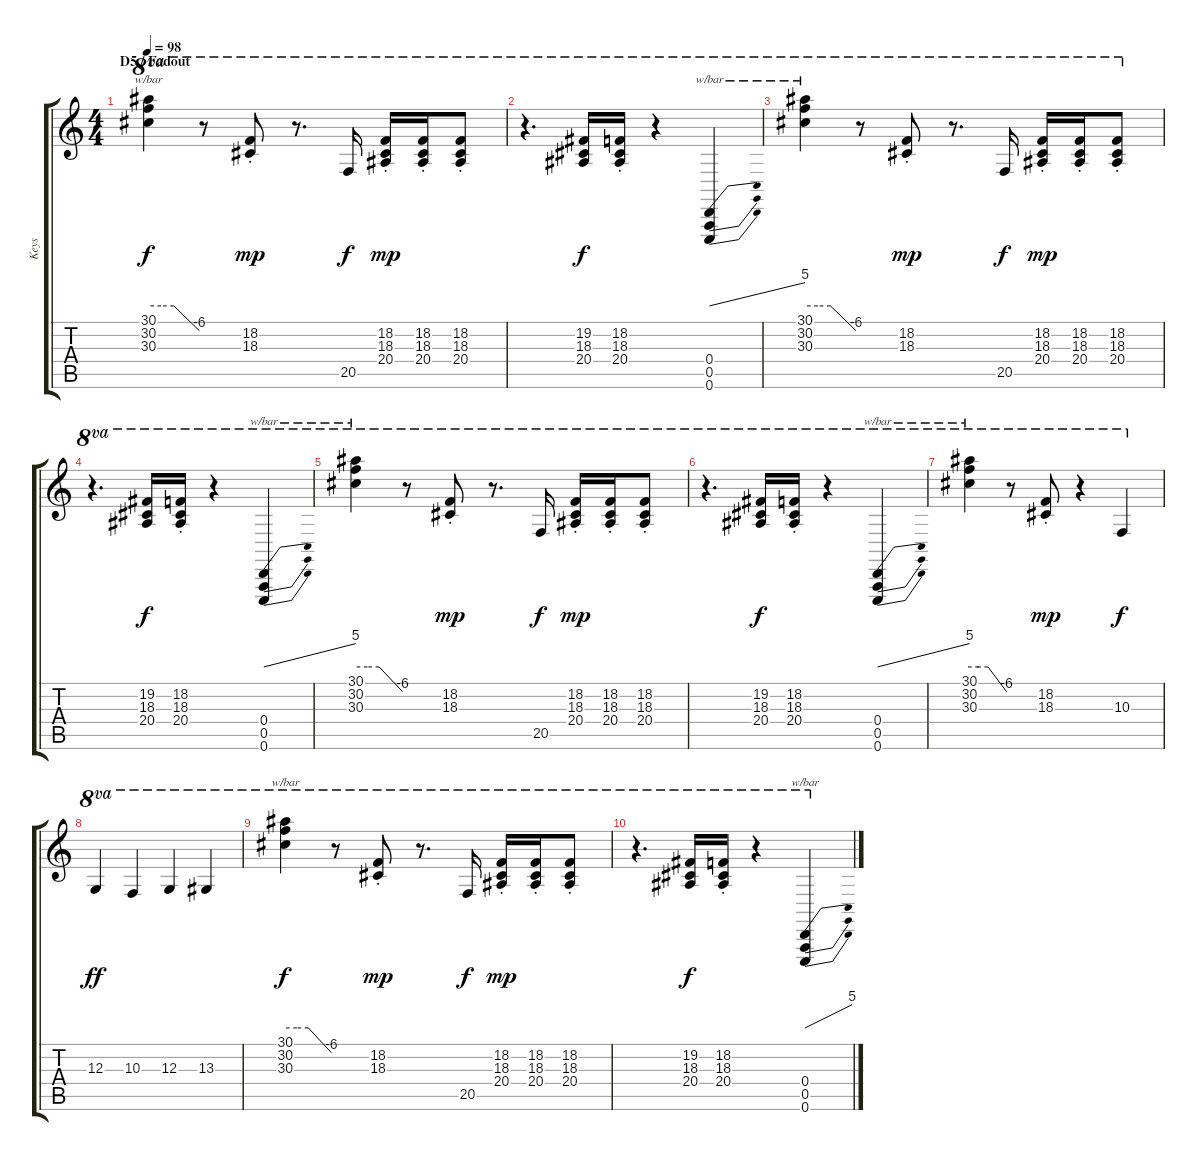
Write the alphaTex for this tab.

\track ("Keys" "Keys") {instrument rockorgan}
\staff {score tabs}
\tuning (E4 B3 G3 D3 A2 E2) {hide}
\ts (4 4)
\section ("" "D5 / Fadout")
\tempo 98
\clef g2
\ks c
(30.1 30.2 30.3).4{tbe (custom default 0 0 15 0 30 0 60 -24) ot 8va dy f} r.8{ot 8va} (18.2{st} 18.3{st}).8{ot 8va dy mp} r.8{d ot 8va} 20.5.16{ot 8va dy f} (18.2{st} 18.3{st} 20.4{st}).16{ot 8va dy mp} (18.2{st} 18.3{st} 20.4{st}).16{ot 8va} (18.2{st} 18.3{st} 20.4{st}).8{ot 8va} |
r.4{d ot 8va} (19.2 18.3 20.4).16{ot 8va dy f} (18.2{st} 18.3{st} 20.4{st}).16{ot 8va} r.4{ot 8va} (0.4 0.5 0.6).4{tbe (dive default 0 0 60 20) ot 8va} |
(30.1 30.2 30.3).4{tbe (custom default 0 0 15 0 30 0 60 -24) ot 8va} r.8{ot 8va} (18.2{st} 18.3{st}).8{ot 8va dy mp} r.8{d ot 8va} 20.5.16{ot 8va dy f} (18.2{st} 18.3{st} 20.4{st}).16{ot 8va dy mp} (18.2{st} 18.3{st} 20.4{st}).16{ot 8va} (18.2{st} 18.3{st} 20.4{st}).8{ot 8va} |
r.4{d ot 8va} (19.2 18.3 20.4).16{ot 8va dy f} (18.2{st} 18.3{st} 20.4{st}).16{ot 8va} r.4{ot 8va} (0.4 0.5 0.6).4{tbe (dive default 0 0 60 20) ot 8va} |
(30.1 30.2 30.3).4{tbe (custom default 0 0 15 0 30 0 60 -24) ot 8va} r.8{ot 8va} (18.2{st} 18.3{st}).8{ot 8va dy mp} r.8{d ot 8va} 20.5.16{ot 8va dy f} (18.2{st} 18.3{st} 20.4{st}).16{ot 8va dy mp} (18.2{st} 18.3{st} 20.4{st}).16{ot 8va} (18.2{st} 18.3{st} 20.4{st}).8{ot 8va} |
r.4{d ot 8va} (19.2 18.3 20.4).16{ot 8va dy f} (18.2{st} 18.3{st} 20.4{st}).16{ot 8va} r.4{ot 8va} (0.4 0.5 0.6).4{tbe (dive default 0 0 60 20) ot 8va} |
(30.1 30.2 30.3).4{tbe (custom default 0 0 15 0 30 0 60 -24) ot 8va} r.8{ot 8va} (18.2{st} 18.3{st}).8{ot 8va dy mp} r.4{ot 8va} 10.3.4{ot 8va dy f} |
12.3.4{ot 8va dy ff} 10.3.4{ot 8va} 12.3.4{ot 8va} 13.3.4{ot 8va} |
(30.1 30.2 30.3).4{tbe (custom default 0 0 15 0 30 0 60 -24) ot 8va dy f} r.8{ot 8va} (18.2{st} 18.3{st}).8{ot 8va dy mp} r.8{d ot 8va} 20.5.16{ot 8va dy f} (18.2{st} 18.3{st} 20.4{st}).16{ot 8va dy mp} (18.2{st} 18.3{st} 20.4{st}).16{ot 8va} (18.2{st} 18.3{st} 20.4{st}).8{ot 8va} |
r.4{d ot 8va} (19.2 18.3 20.4).16{ot 8va dy f} (18.2{st} 18.3{st} 20.4{st}).16{ot 8va} r.4{ot 8va} (0.4 0.5 0.6).4{tbe (dive default 0 0 60 20) ot 8va}
